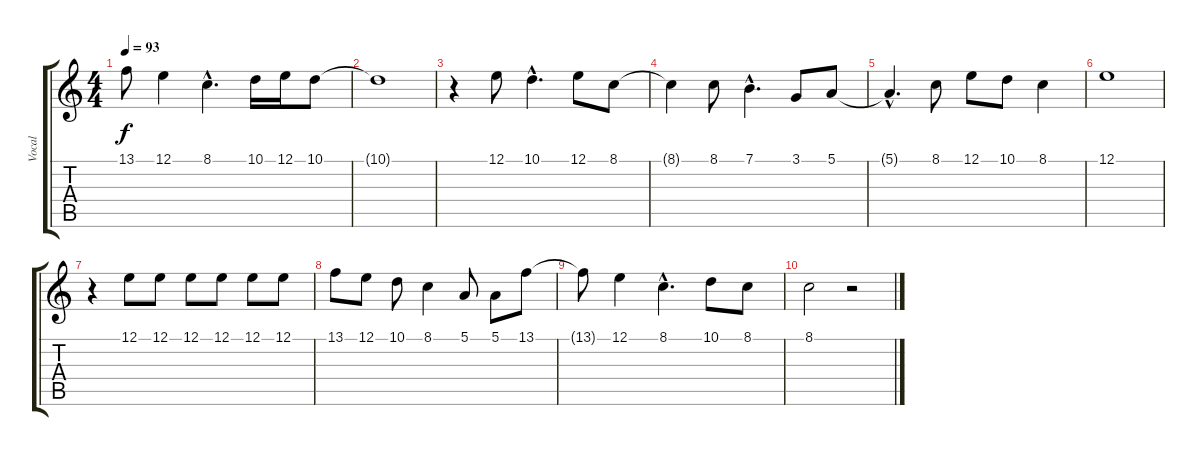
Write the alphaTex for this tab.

\track ("Vocal" "Vocal") {instrument lead6voice}
\staff {score tabs}
\tuning (E4 B3 G3 D3 A2 E2) {hide}
\ts (4 4)
\tempo 93
\clef g2
\ks c
13.1{t}.8{dy f} 12.1.4 8.1{hac}.4{d} 10.1.16 12.1.16 10.1.8 |
10.1{t}.1 |
r.4 12.1.8 10.1{hac}.4{d} 12.1.8 8.1.8 |
8.1{t}.4 8.1.8 7.1{hac}.4{d} 3.1.8 5.1.8 |
5.1{hac t}.4{d} 8.1.8 12.1.8 10.1.8 8.1.4 |
12.1.1 |
r.4 12.1.8 12.1.8 12.1.8 12.1.8 12.1.8 12.1.8 |
13.1.8 12.1.8 10.1.8 8.1.4 5.1.8 5.1.8 13.1.8 |
13.1{t}.8 12.1.4 8.1{hac}.4{d} 10.1.8 8.1.8 |
8.1.2 r.2
